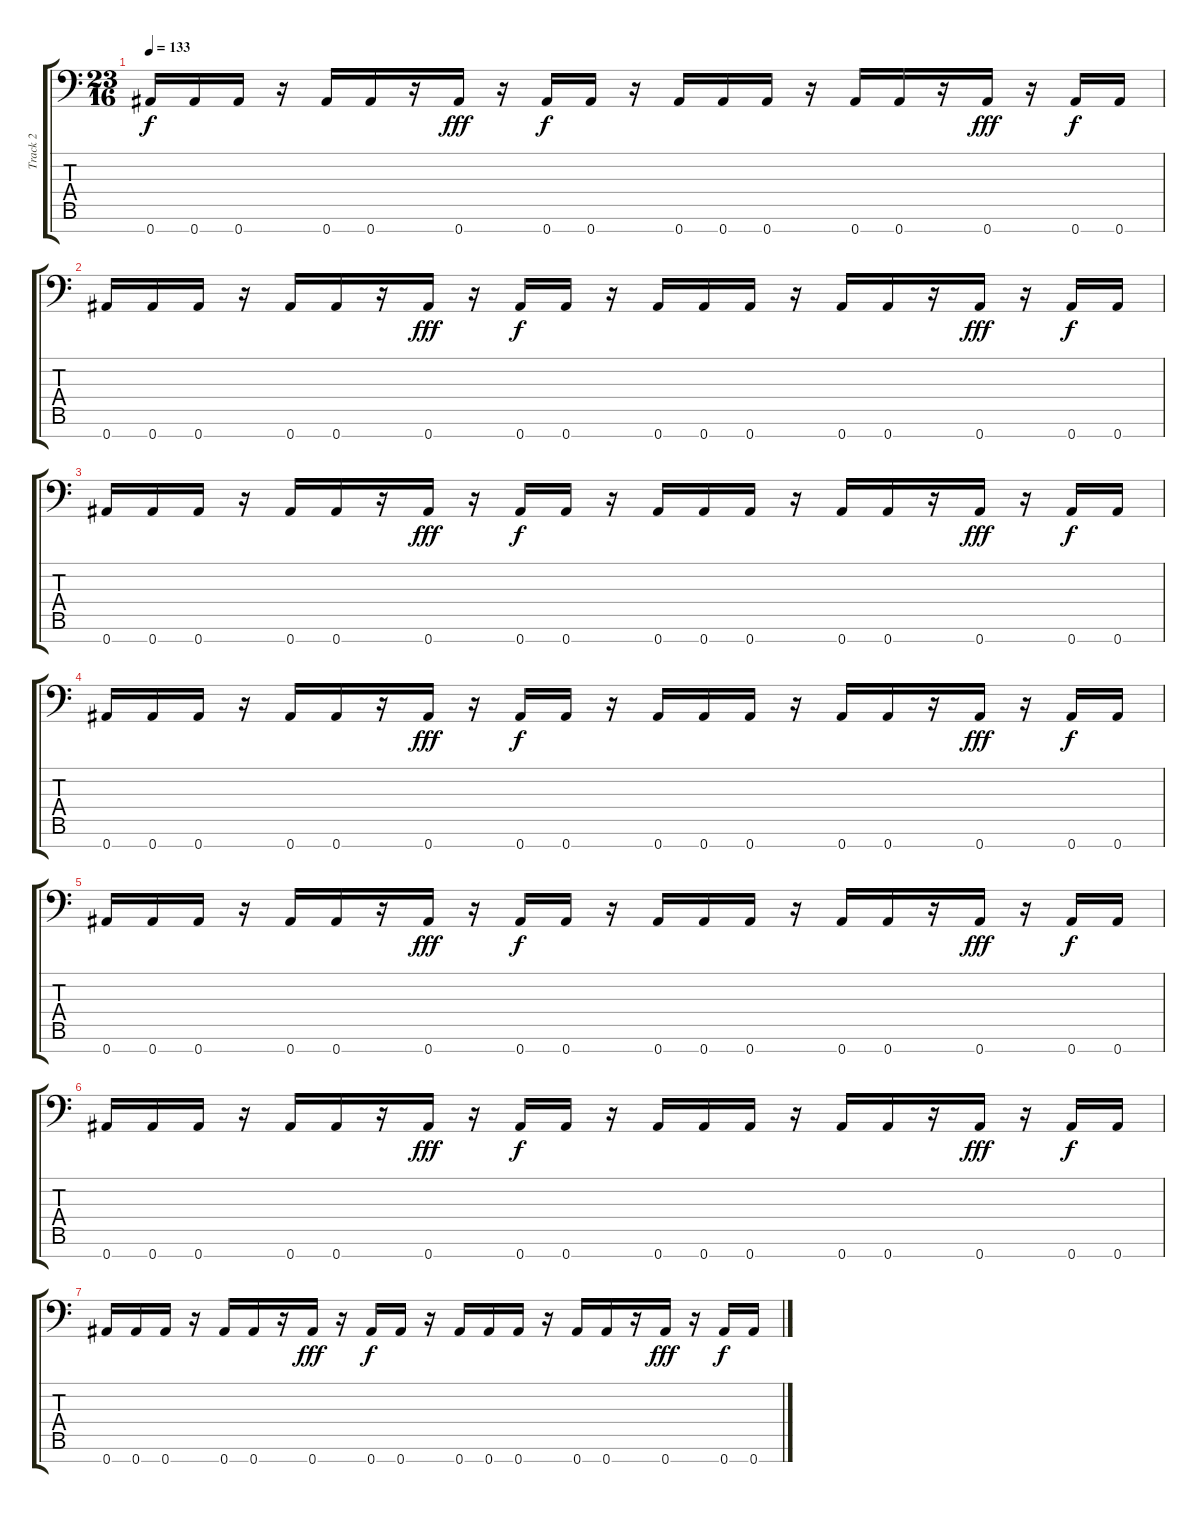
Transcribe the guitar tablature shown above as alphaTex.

\track ("Track 2" "Track 2") {instrument distortionguitar}
\staff {score tabs}
\tuning (Eb4 Bb3 Gb3 Db3 Ab2 Eb2 Bb1) {hide}
\ts (23 16)
\tempo 133
\clef f4
\ks c
0.7.16{dy f} 0.7.16 0.7.16 r.16 0.7.16 0.7.16 r.16 0.7.16{dy fff} r.16 0.7.16{dy f} 0.7.16 r.16 0.7.16 0.7.16 0.7.16 r.16 0.7.16 0.7.16 r.16 0.7.16{dy fff} r.16 0.7.16{dy f} 0.7.16 |
0.7.16 0.7.16 0.7.16 r.16 0.7.16 0.7.16 r.16 0.7.16{dy fff} r.16 0.7.16{dy f} 0.7.16 r.16 0.7.16 0.7.16 0.7.16 r.16 0.7.16 0.7.16 r.16 0.7.16{dy fff} r.16 0.7.16{dy f} 0.7.16 |
0.7.16 0.7.16 0.7.16 r.16 0.7.16 0.7.16 r.16 0.7.16{dy fff} r.16 0.7.16{dy f} 0.7.16 r.16 0.7.16 0.7.16 0.7.16 r.16 0.7.16 0.7.16 r.16 0.7.16{dy fff} r.16 0.7.16{dy f} 0.7.16 |
0.7.16 0.7.16 0.7.16 r.16 0.7.16 0.7.16 r.16 0.7.16{dy fff} r.16 0.7.16{dy f} 0.7.16 r.16 0.7.16 0.7.16 0.7.16 r.16 0.7.16 0.7.16 r.16 0.7.16{dy fff} r.16 0.7.16{dy f} 0.7.16 |
0.7.16 0.7.16 0.7.16 r.16 0.7.16 0.7.16 r.16 0.7.16{dy fff} r.16 0.7.16{dy f} 0.7.16 r.16 0.7.16 0.7.16 0.7.16 r.16 0.7.16 0.7.16 r.16 0.7.16{dy fff} r.16 0.7.16{dy f} 0.7.16 |
0.7.16 0.7.16 0.7.16 r.16 0.7.16 0.7.16 r.16 0.7.16{dy fff} r.16 0.7.16{dy f} 0.7.16 r.16 0.7.16 0.7.16 0.7.16 r.16 0.7.16 0.7.16 r.16 0.7.16{dy fff} r.16 0.7.16{dy f} 0.7.16 |
0.7.16 0.7.16 0.7.16 r.16 0.7.16 0.7.16 r.16 0.7.16{dy fff} r.16 0.7.16{dy f} 0.7.16 r.16 0.7.16 0.7.16 0.7.16 r.16 0.7.16 0.7.16 r.16 0.7.16{dy fff} r.16 0.7.16{dy f} 0.7.16
